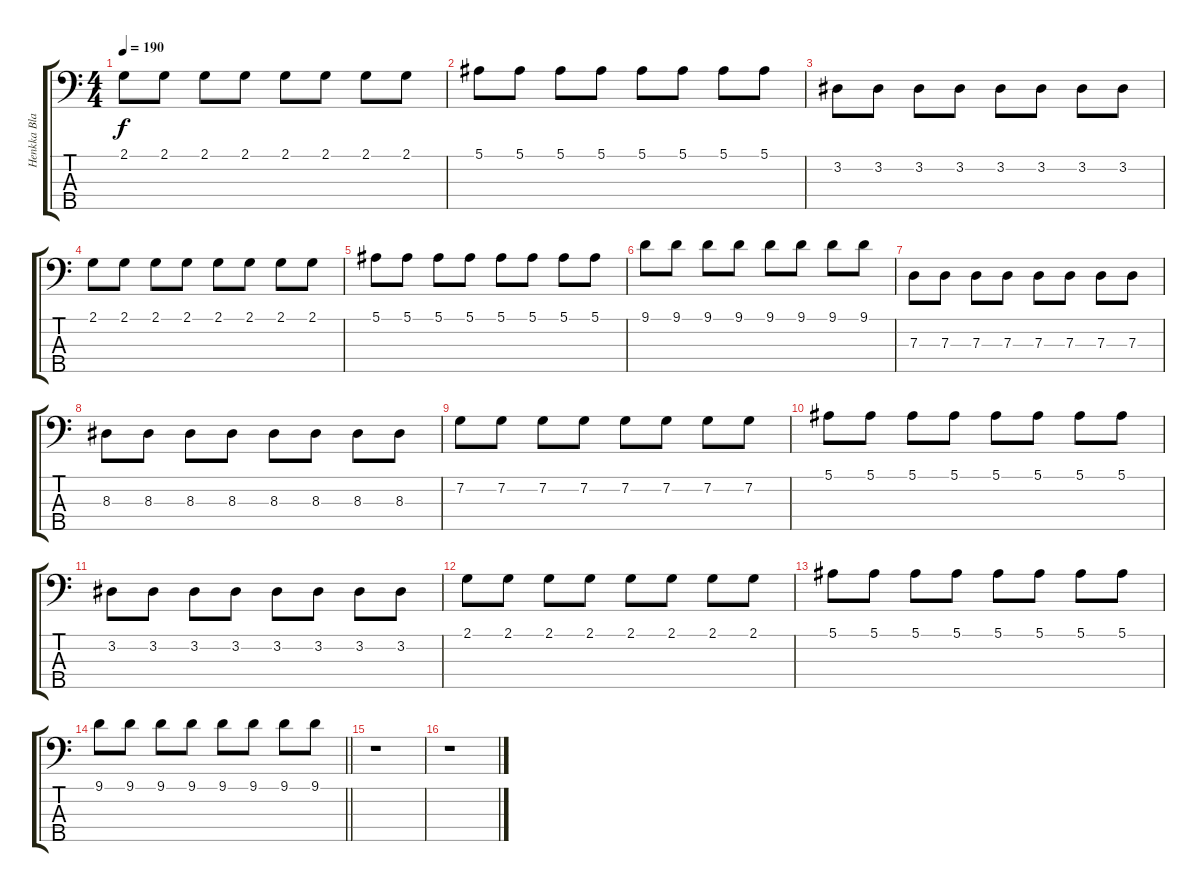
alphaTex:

\track ("Henkka Blacksmith" "Henkka Bla") {instrument electricbasspick}
\staff {score tabs}
\tuning (F2 C2 G1 D1 A0) {hide}
\ts (4 4)
\tempo 190
\clef f4
\ks c
2.1.8{dy f} 2.1.8 2.1.8 2.1.8 2.1.8 2.1.8 2.1.8 2.1.8 |
5.1.8 5.1.8 5.1.8 5.1.8 5.1.8 5.1.8 5.1.8 5.1.8 |
3.2.8 3.2.8 3.2.8 3.2.8 3.2.8 3.2.8 3.2.8 3.2.8 |
2.1.8 2.1.8 2.1.8 2.1.8 2.1.8 2.1.8 2.1.8 2.1.8 |
5.1.8 5.1.8 5.1.8 5.1.8 5.1.8 5.1.8 5.1.8 5.1.8 |
9.1.8 9.1.8 9.1.8 9.1.8 9.1.8 9.1.8 9.1.8 9.1.8 |
7.3.8 7.3.8 7.3.8 7.3.8 7.3.8 7.3.8 7.3.8 7.3.8 |
8.3.8 8.3.8 8.3.8 8.3.8 8.3.8 8.3.8 8.3.8 8.3.8 |
7.2.8 7.2.8 7.2.8 7.2.8 7.2.8 7.2.8 7.2.8 7.2.8 |
5.1.8 5.1.8 5.1.8 5.1.8 5.1.8 5.1.8 5.1.8 5.1.8 |
3.2.8 3.2.8 3.2.8 3.2.8 3.2.8 3.2.8 3.2.8 3.2.8 |
2.1.8 2.1.8 2.1.8 2.1.8 2.1.8 2.1.8 2.1.8 2.1.8 |
5.1.8 5.1.8 5.1.8 5.1.8 5.1.8 5.1.8 5.1.8 5.1.8 |
\barLineRight lightlight
9.1.8 9.1.8 9.1.8 9.1.8 9.1.8 9.1.8 9.1.8 9.1.8 |
r.1 |
r.1
